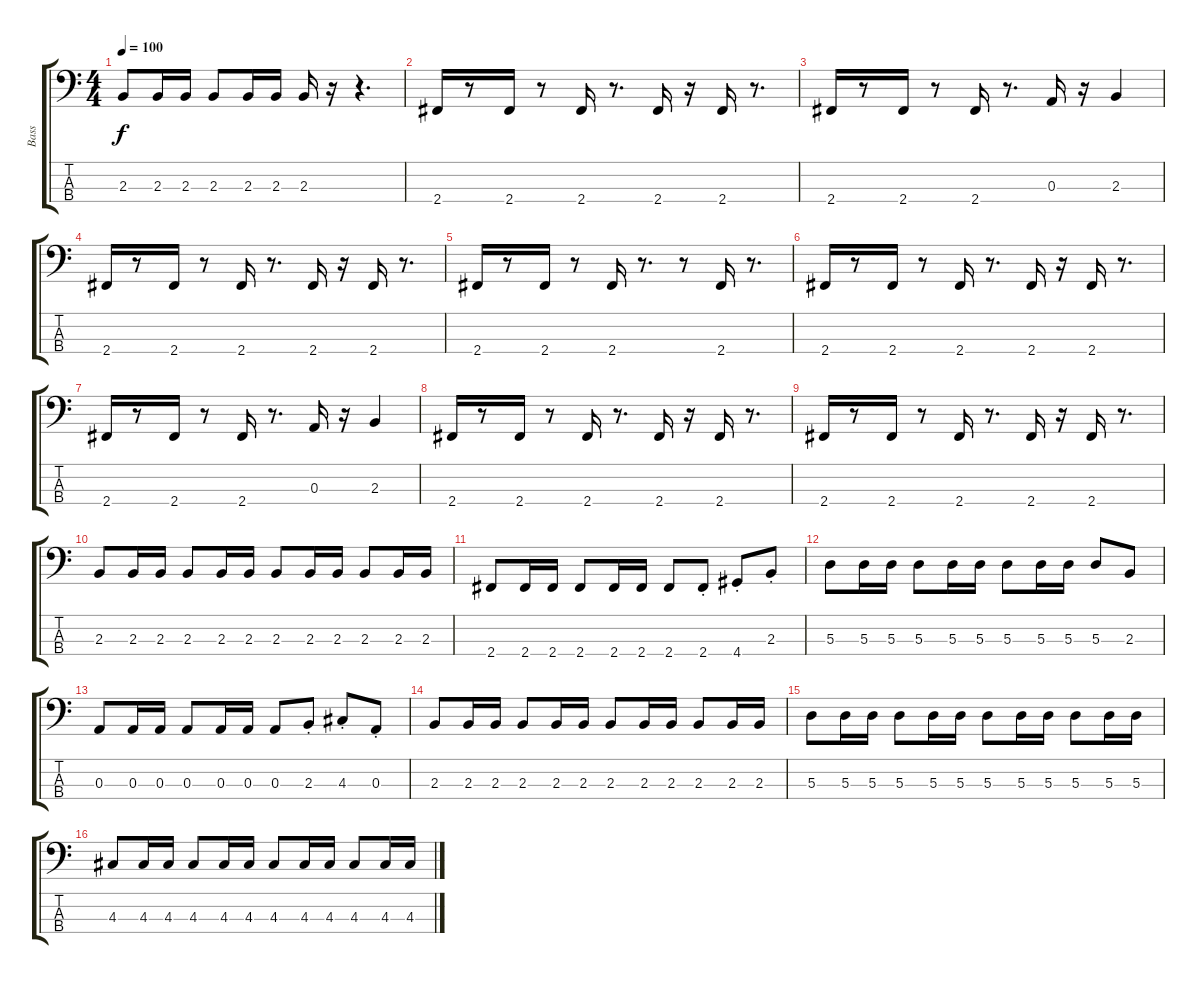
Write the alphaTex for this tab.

\track ("Bass" "Bass") {instrument electricbassfinger}
\staff {score tabs}
\tuning (G2 D2 A1 E1) {hide}
\ts (4 4)
\tempo 100
\clef f4
\ks c
2.3.8{dy f} 2.3.16 2.3.16 2.3.8 2.3.16 2.3.16 2.3.16 r.16 r.4{d} |
2.4.16 r.8 2.4.16 r.8 2.4.16 r.8{d} 2.4.16 r.16 2.4.16 r.8{d} |
2.4.16 r.8 2.4.16 r.8 2.4.16 r.8{d} 0.3.16 r.16 2.3.4 |
2.4.16 r.8 2.4.16 r.8 2.4.16 r.8{d} 2.4.16 r.16 2.4.16 r.8{d} |
2.4.16 r.8 2.4.16 r.8 2.4.16 r.8{d} r.8 2.4.16 r.8{d} |
2.4.16 r.8 2.4.16 r.8 2.4.16 r.8{d} 2.4.16 r.16 2.4.16 r.8{d} |
2.4.16 r.8 2.4.16 r.8 2.4.16 r.8{d} 0.3.16 r.16 2.3.4 |
2.4.16 r.8 2.4.16 r.8 2.4.16 r.8{d} 2.4.16 r.16 2.4.16 r.8{d} |
2.4.16 r.8 2.4.16 r.8 2.4.16 r.8{d} 2.4.16 r.16 2.4.16 r.8{d} |
2.3.8 2.3.16 2.3.16 2.3.8 2.3.16 2.3.16 2.3.8 2.3.16 2.3.16 2.3.8 2.3.16 2.3.16 |
2.4.8 2.4.16 2.4.16 2.4.8 2.4.16 2.4.16 2.4.8 2.4{st}.8 4.4{st}.8 2.3{st}.8 |
5.3.8 5.3.16 5.3.16 5.3.8 5.3.16 5.3.16 5.3.8 5.3.16 5.3.16 5.3.8 2.3.8 |
0.3.8 0.3.16 0.3.16 0.3.8 0.3.16 0.3.16 0.3.8 2.3{st}.8 4.3{st}.8 0.3{st}.8 |
2.3.8 2.3.16 2.3.16 2.3.8 2.3.16 2.3.16 2.3.8 2.3.16 2.3.16 2.3.8 2.3.16 2.3.16 |
5.3.8 5.3.16 5.3.16 5.3.8 5.3.16 5.3.16 5.3.8 5.3.16 5.3.16 5.3.8 5.3.16 5.3.16 |
4.3.8 4.3.16 4.3.16 4.3.8 4.3.16 4.3.16 4.3.8 4.3.16 4.3.16 4.3.8 4.3.16 4.3.16
